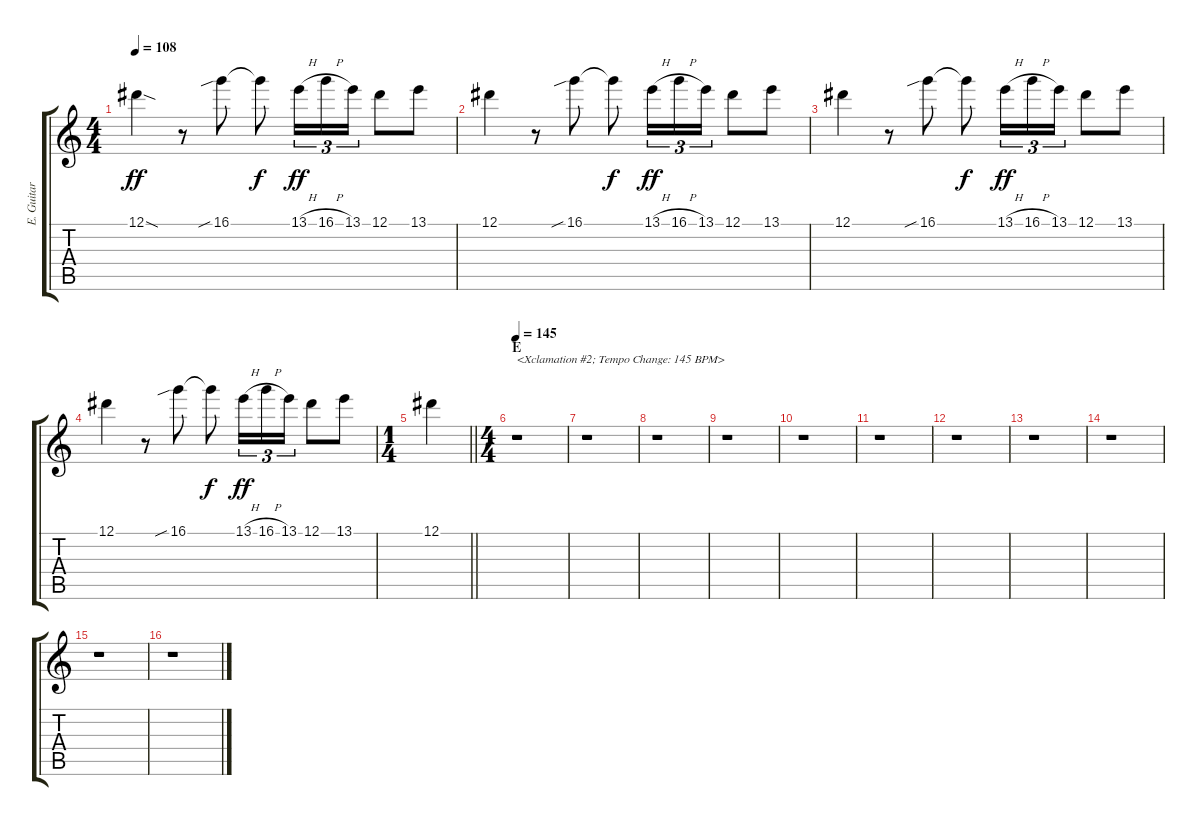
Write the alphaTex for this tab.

\track ("E. Guitar IV" "E. Guitar ") {instrument overdrivenguitar}
\staff {score tabs}
\tuning (Eb4 Bb3 Gb3 Db3 Ab2 Eb2) {hide}
\ts (4 4)
\tempo 108
\clef g2
\ks c
12.1{sod}.4{dy ff} r.8 16.1{sib}.8 16.1{t}.8{dy f} 13.1{h}.16{tu (3 2) dy ff} 16.1{h}.16{tu (3 2)} 13.1.16{tu (3 2)} 12.1.8 13.1.8 |
12.1.4 r.8 16.1{sib}.8 16.1{t}.8{dy f} 13.1{h}.16{tu (3 2) dy ff} 16.1{h}.16{tu (3 2)} 13.1.16{tu (3 2)} 12.1.8 13.1.8 |
12.1.4 r.8 16.1{sib}.8 16.1{t}.8{dy f} 13.1{h}.16{tu (3 2) dy ff} 16.1{h}.16{tu (3 2)} 13.1.16{tu (3 2)} 12.1.8 13.1.8 |
12.1.4 r.8 16.1{sib}.8 16.1{t}.8{dy f} 13.1{h}.16{tu (3 2) dy ff} 16.1{h}.16{tu (3 2)} 13.1.16{tu (3 2)} 12.1.8 13.1.8 |
\ts (1 4)
\barLineRight lightlight
12.1.4 |
\ts (4 4)
\section ("" "E")
\tempo 145
r.1{txt "<Xclamation #2; Tempo Change: 145 BPM>"} |
r.1 |
r.1 |
r.1 |
r.1 |
r.1 |
r.1 |
r.1 |
r.1 |
r.1 |
r.1
